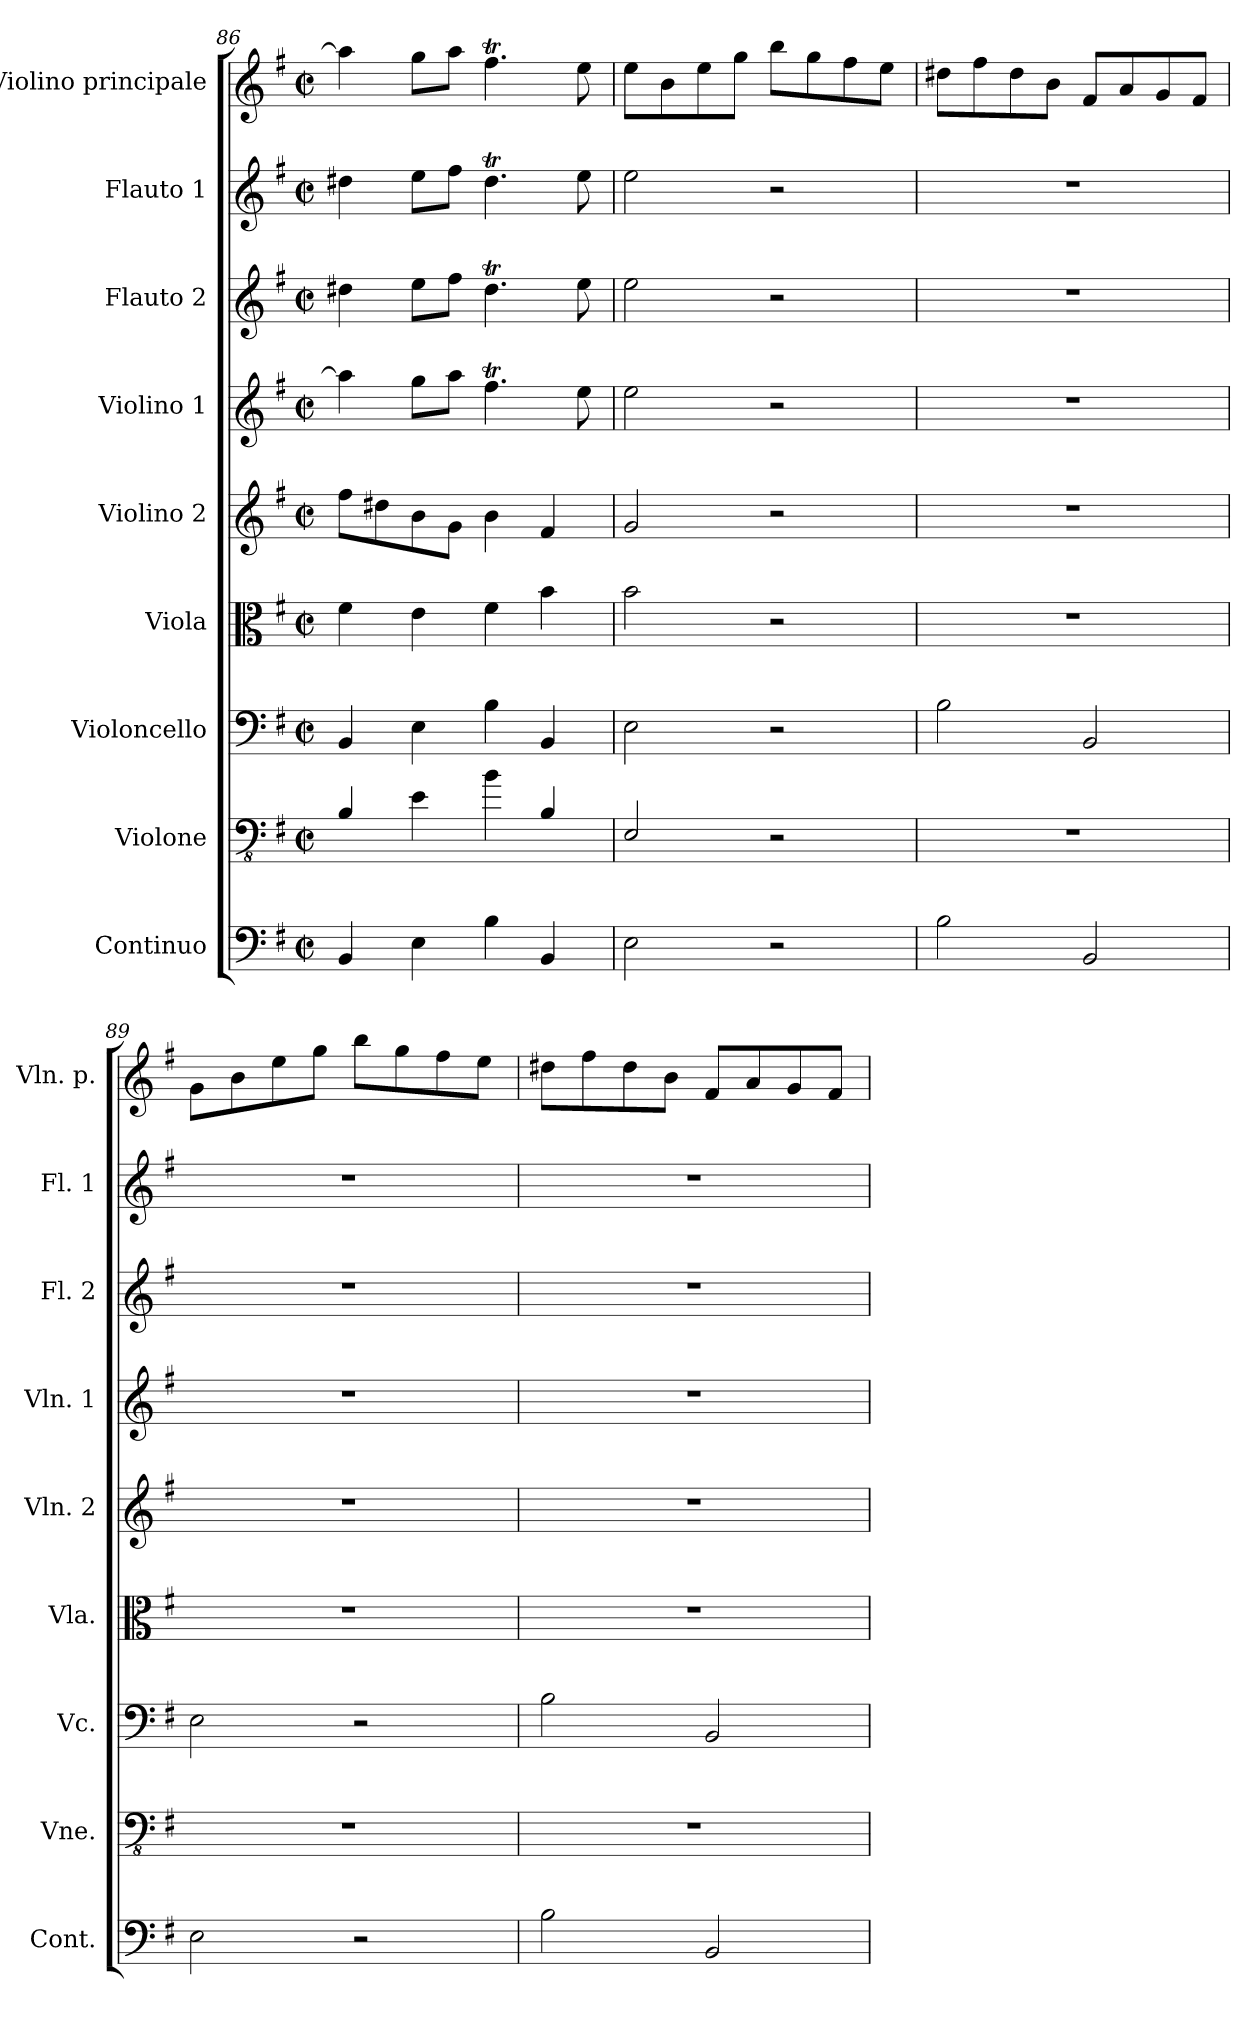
**kern	**kern	**kern	**kern	**kern	**kern	**kern	**kern	**kern
*part9	*part8	*part7	*part6	*part5	*part4	*part3	*part2	*part1
*staff9	*staff8	*staff7	*staff6	*staff5	*staff4	*staff3	*staff2	*staff1
*I"Continuo	*I"Violone	*I"Violoncello	*I"Viola	*I"Violino 2	*I"Violino 1	*I"Flauto 2	*I"Flauto 1	*I"Violino principale
*I'Cont.	*I'Vne.	*I'Vc.	*I'Vla.	*I'Vln. 2	*I'Vln. 1	*I'Fl. 2	*I'Fl. 1	*I'Vln. p.
*clefF4	*clefFv4	*clefF4	*clefC3	*clefG2	*clefG2	*clefG2	*clefG2	*clefG2
*	*ITrd7c12	*	*	*	*	*	*	*
*k[f#]	*k[f#]	*k[f#]	*k[f#]	*k[f#]	*k[f#]	*k[f#]	*k[f#]	*k[f#]
*M2/2	*M2/2	*M2/2	*M2/2	*M2/2	*M2/2	*M2/2	*M2/2	*M2/2
*met(c|)	*met(c|)	*met(c|)	*met(c|)	*met(c|)	*met(c|)	*met(c|)	*met(c|)	*met(c|)
=86	=86	=86	=86	=86	=86	=86	=86	=86
4BB/	4BBB/	4BB/	4f#\	8ff#\L	4aa\]	4dd#X\	4dd#X\	4aa\]
.	.	.	.	8dd#X\	.	.	.	.
4E\	4EE\	4E\	4e\	8b\	8gg\L	8ee\L	8ee\L	8gg\L
.	.	.	.	8g\J	8aa\J	8ff#\J	8ff#\J	8aa\J
4B\	4BB\	4B\	4f#\	4b\	4.ff#t\	4.dd#t\	4.dd#t\	4.ff#t\
4BB/	4BBB/	4BB/	4b\	4f#/	.	.	.	.
.	.	.	.	.	8ee\	8ee\	8ee\	8ee\
=87	=87	=87	=87	=87	=87	=87	=87	=87
2E\	2EEE/	2E\	2b\	2g/	2ee\	2ee\	2ee\	8ee\L
.	.	.	.	.	.	.	.	8b\
.	.	.	.	.	.	.	.	8ee\
.	.	.	.	.	.	.	.	8gg\J
2r	2r	2r	2r	2r	2r	2r	2r	8bb\L
.	.	.	.	.	.	.	.	8gg\
.	.	.	.	.	.	.	.	8ff#\
.	.	.	.	.	.	.	.	8ee\J
=88	=88	=88	=88	=88	=88	=88	=88	=88
2B\	1r	2B\	1r	1r	1r	1r	1r	8dd#X\L
.	.	.	.	.	.	.	.	8ff#\
.	.	.	.	.	.	.	.	8dd#\
.	.	.	.	.	.	.	.	8b\J
2BB/	.	2BB/	.	.	.	.	.	8f#/L
.	.	.	.	.	.	.	.	8a/
.	.	.	.	.	.	.	.	8g/
.	.	.	.	.	.	.	.	8f#/J
!!LO:PB:g=z
=89	=89	=89	=89	=89	=89	=89	=89	=89
2E\	1r	2E\	1r	1r	1r	1r	1r	8g\L
.	.	.	.	.	.	.	.	8b\
.	.	.	.	.	.	.	.	8ee\
.	.	.	.	.	.	.	.	8gg\J
2r	.	2r	.	.	.	.	.	8bb\L
.	.	.	.	.	.	.	.	8gg\
.	.	.	.	.	.	.	.	8ff#\
.	.	.	.	.	.	.	.	8ee\J
=90	=90	=90	=90	=90	=90	=90	=90	=90
2B\	1r	2B\	1r	1r	1r	1r	1r	8dd#X\L
.	.	.	.	.	.	.	.	8ff#\
.	.	.	.	.	.	.	.	8dd#\
.	.	.	.	.	.	.	.	8b\J
2BB/	.	2BB/	.	.	.	.	.	8f#/L
.	.	.	.	.	.	.	.	8a/
.	.	.	.	.	.	.	.	8g/
.	.	.	.	.	.	.	.	8f#/J
=	=	=	=	=	=	=	=	=
*-	*-	*-	*-	*-	*-	*-	*-	*-
